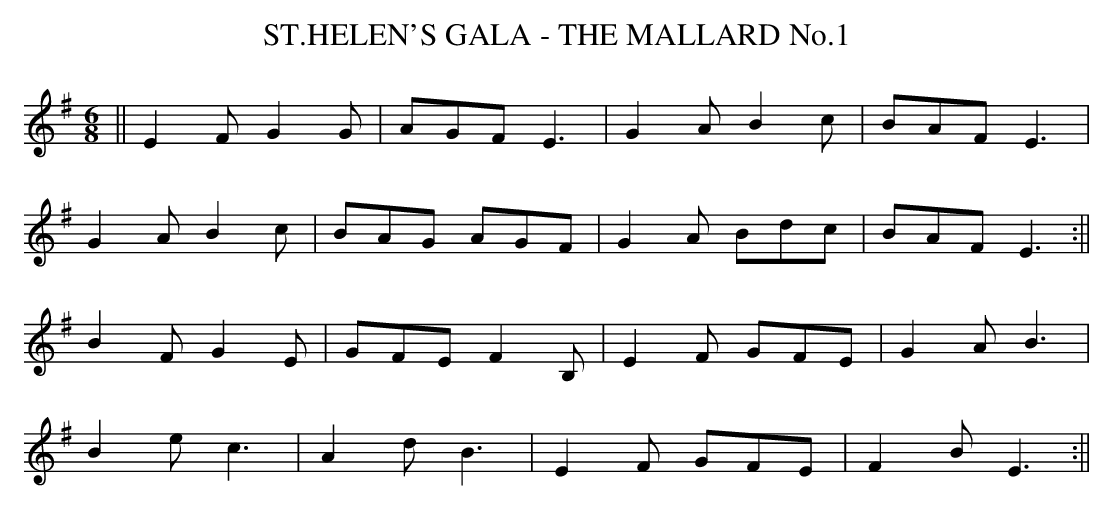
X:1
T:ST.HELEN'S GALA - THE MALLARD No.1
M: 6/8
L: 1/8
K: Em
||E2FG2G|AGF E3|G2AB2c|BAF E3|
G2AB2c|BAG AGF|G2A Bdc|BAF E3:||
B2FG2E|GFE F2B,|E2F GFE|G2AB3|
B2ec3|A2dB3|E2F GFE|F2BE3:||
